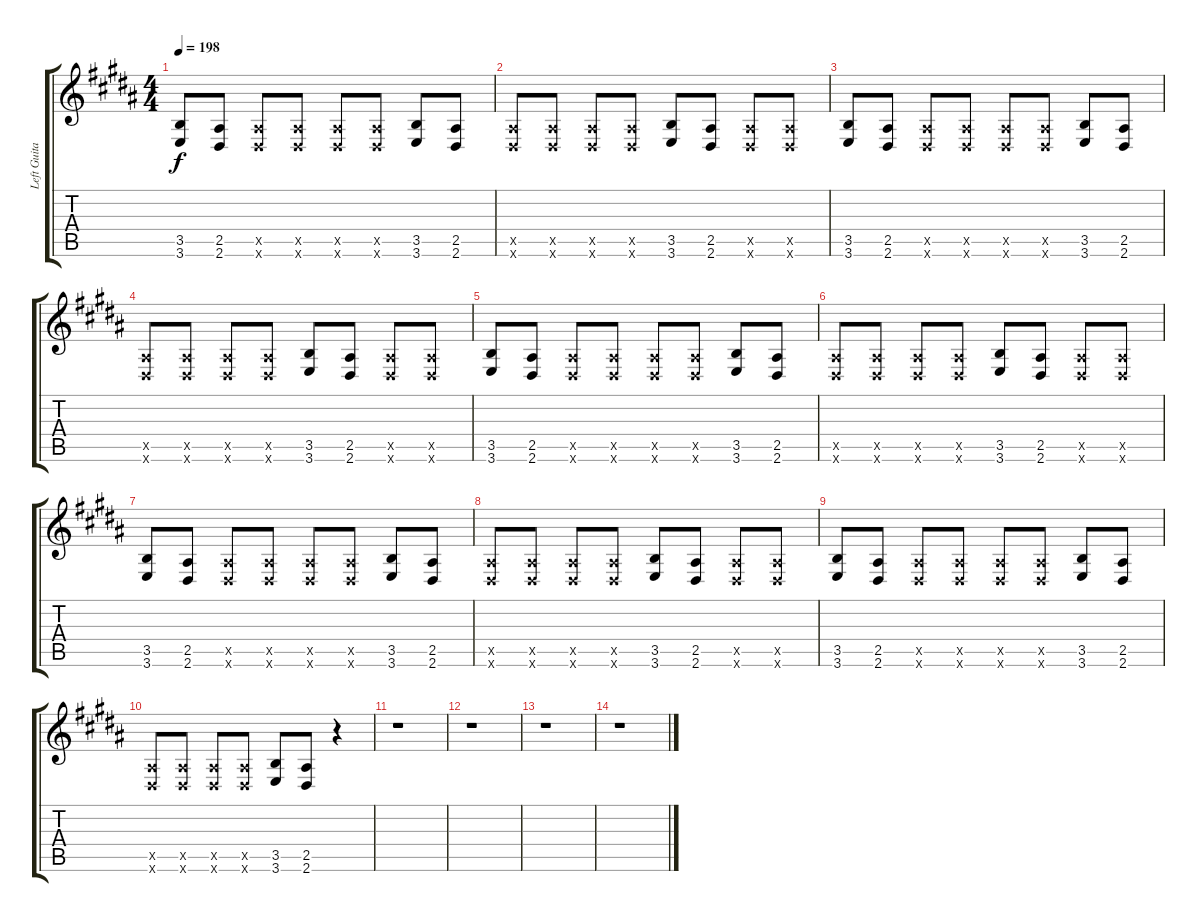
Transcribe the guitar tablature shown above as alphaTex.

\track ("Left Guitar" "Left Guita") {instrument distortionguitar}
\staff {score tabs}
\tuning (Eb4 Bb3 Gb3 Db3 Ab2 Db2) {hide}
\ts (4 4)
\tempo 198
\clef g2
\ks b
(3.5 3.6).8{dy f} (2.5 2.6).8 (2.5{x} 2.6{x}).8 (2.5{x} 2.6{x}).8 (2.5{x} 2.6{x}).8 (2.5{x} 2.6{x}).8 (3.5 3.6).8 (2.5 2.6).8 |
(2.5{x} 2.6{x}).8 (2.5{x} 2.6{x}).8 (2.5{x} 2.6{x}).8 (2.5{x} 2.6{x}).8 (3.5 3.6).8 (2.5 2.6).8 (2.5{x} 2.6{x}).8 (2.5{x} 2.6{x}).8 |
(3.5 3.6).8 (2.5 2.6).8 (2.5{x} 2.6{x}).8 (2.5{x} 2.6{x}).8 (2.5{x} 2.6{x}).8 (2.5{x} 2.6{x}).8 (3.5 3.6).8 (2.5 2.6).8 |
(2.5{x} 2.6{x}).8 (2.5{x} 2.6{x}).8 (2.5{x} 2.6{x}).8 (2.5{x} 2.6{x}).8 (3.5 3.6).8 (2.5 2.6).8 (2.5{x} 2.6{x}).8 (2.5{x} 2.6{x}).8 |
(3.5 3.6).8 (2.5 2.6).8 (2.5{x} 2.6{x}).8 (2.5{x} 2.6{x}).8 (2.5{x} 2.6{x}).8 (2.5{x} 2.6{x}).8 (3.5 3.6).8 (2.5 2.6).8 |
(2.5{x} 2.6{x}).8 (2.5{x} 2.6{x}).8 (2.5{x} 2.6{x}).8 (2.5{x} 2.6{x}).8 (3.5 3.6).8 (2.5 2.6).8 (2.5{x} 2.6{x}).8 (2.5{x} 2.6{x}).8 |
(3.5 3.6).8 (2.5 2.6).8 (2.5{x} 2.6{x}).8 (2.5{x} 2.6{x}).8 (2.5{x} 2.6{x}).8 (2.5{x} 2.6{x}).8 (3.5 3.6).8 (2.5 2.6).8 |
(2.5{x} 2.6{x}).8 (2.5{x} 2.6{x}).8 (2.5{x} 2.6{x}).8 (2.5{x} 2.6{x}).8 (3.5 3.6).8 (2.5 2.6).8 (2.5{x} 2.6{x}).8 (2.5{x} 2.6{x}).8 |
(3.5 3.6).8 (2.5 2.6).8 (2.5{x} 2.6{x}).8 (2.5{x} 2.6{x}).8 (2.5{x} 2.6{x}).8 (2.5{x} 2.6{x}).8 (3.5 3.6).8 (2.5 2.6).8 |
(2.5{x} 2.6{x}).8 (2.5{x} 2.6{x}).8 (2.5{x} 2.6{x}).8 (2.5{x} 2.6{x}).8 (3.5 3.6).8 (2.5 2.6).8 r.4 |
r.1 |
r.1 |
r.1 |
r.1
